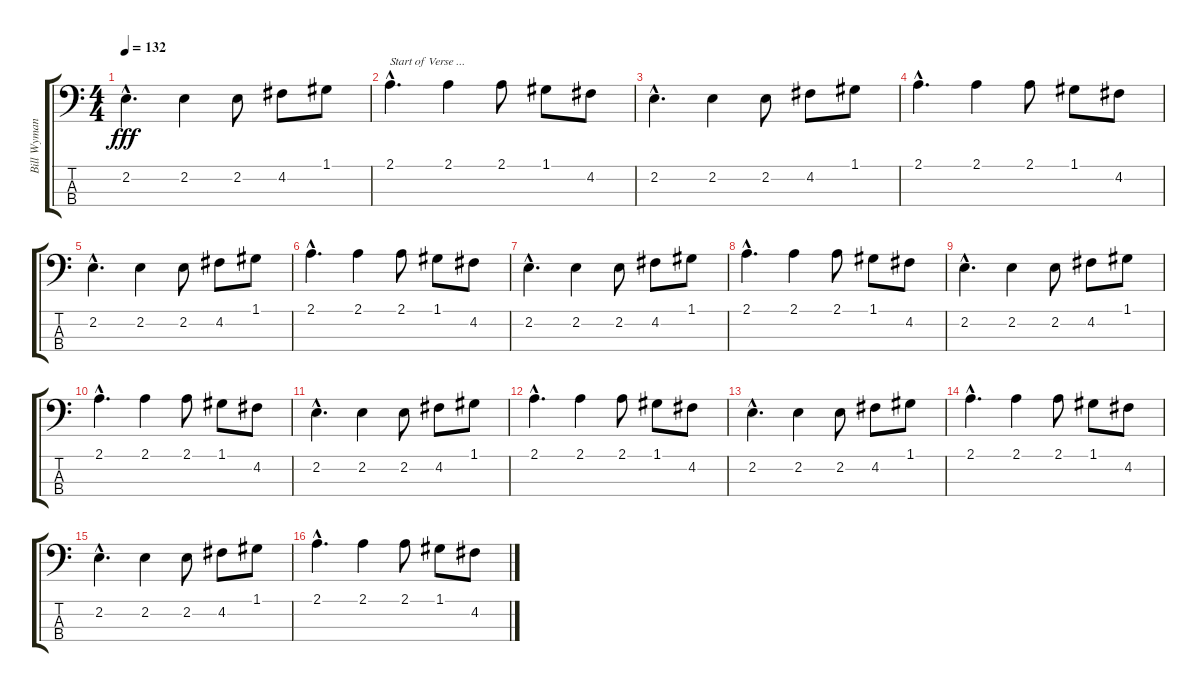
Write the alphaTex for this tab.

\track ("Bill Wyman" "Bill Wyman") {instrument electricbasspick}
\staff {score tabs}
\tuning (G2 D2 A1 E1) {hide}
\ts (4 4)
\tempo 132
\clef f4
\ks c
2.2{hac}.4{d txt " " dy fff} 2.2.4{txt " "} 2.2.8{txt " "} 4.2.8{txt " "} 1.1.8{txt " "} |
2.1{hac}.4{d txt "Start of Verse ..."} 2.1.4 2.1.8 1.1.8 4.2.8 |
2.2{hac}.4{d txt " "} 2.2.4{txt " "} 2.2.8{txt " "} 4.2.8{txt " "} 1.1.8{txt " "} |
2.1{hac}.4{d} 2.1.4 2.1.8 1.1.8 4.2.8 |
2.2{hac}.4{d txt " "} 2.2.4{txt " "} 2.2.8{txt " "} 4.2.8{txt " "} 1.1.8{txt " "} |
2.1{hac}.4{d} 2.1.4 2.1.8 1.1.8 4.2.8 |
2.2{hac}.4{d txt " "} 2.2.4{txt " "} 2.2.8{txt " "} 4.2.8{txt " "} 1.1.8{txt " "} |
2.1{hac}.4{d} 2.1.4 2.1.8 1.1.8 4.2.8 |
2.2{hac}.4{d txt " "} 2.2.4{txt " "} 2.2.8{txt " "} 4.2.8{txt " "} 1.1.8{txt " "} |
2.1{hac}.4{d} 2.1.4 2.1.8 1.1.8 4.2.8 |
2.2{hac}.4{d txt " "} 2.2.4{txt " "} 2.2.8{txt " "} 4.2.8{txt " "} 1.1.8{txt " "} |
2.1{hac}.4{d} 2.1.4 2.1.8 1.1.8 4.2.8 |
2.2{hac}.4{d txt " "} 2.2.4{txt " "} 2.2.8{txt " "} 4.2.8{txt " "} 1.1.8{txt " "} |
2.1{hac}.4{d} 2.1.4 2.1.8 1.1.8 4.2.8 |
2.2{hac}.4{d txt " "} 2.2.4{txt " "} 2.2.8{txt " "} 4.2.8{txt " "} 1.1.8{txt " "} |
2.1{hac}.4{d} 2.1.4 2.1.8 1.1.8 4.2.8
